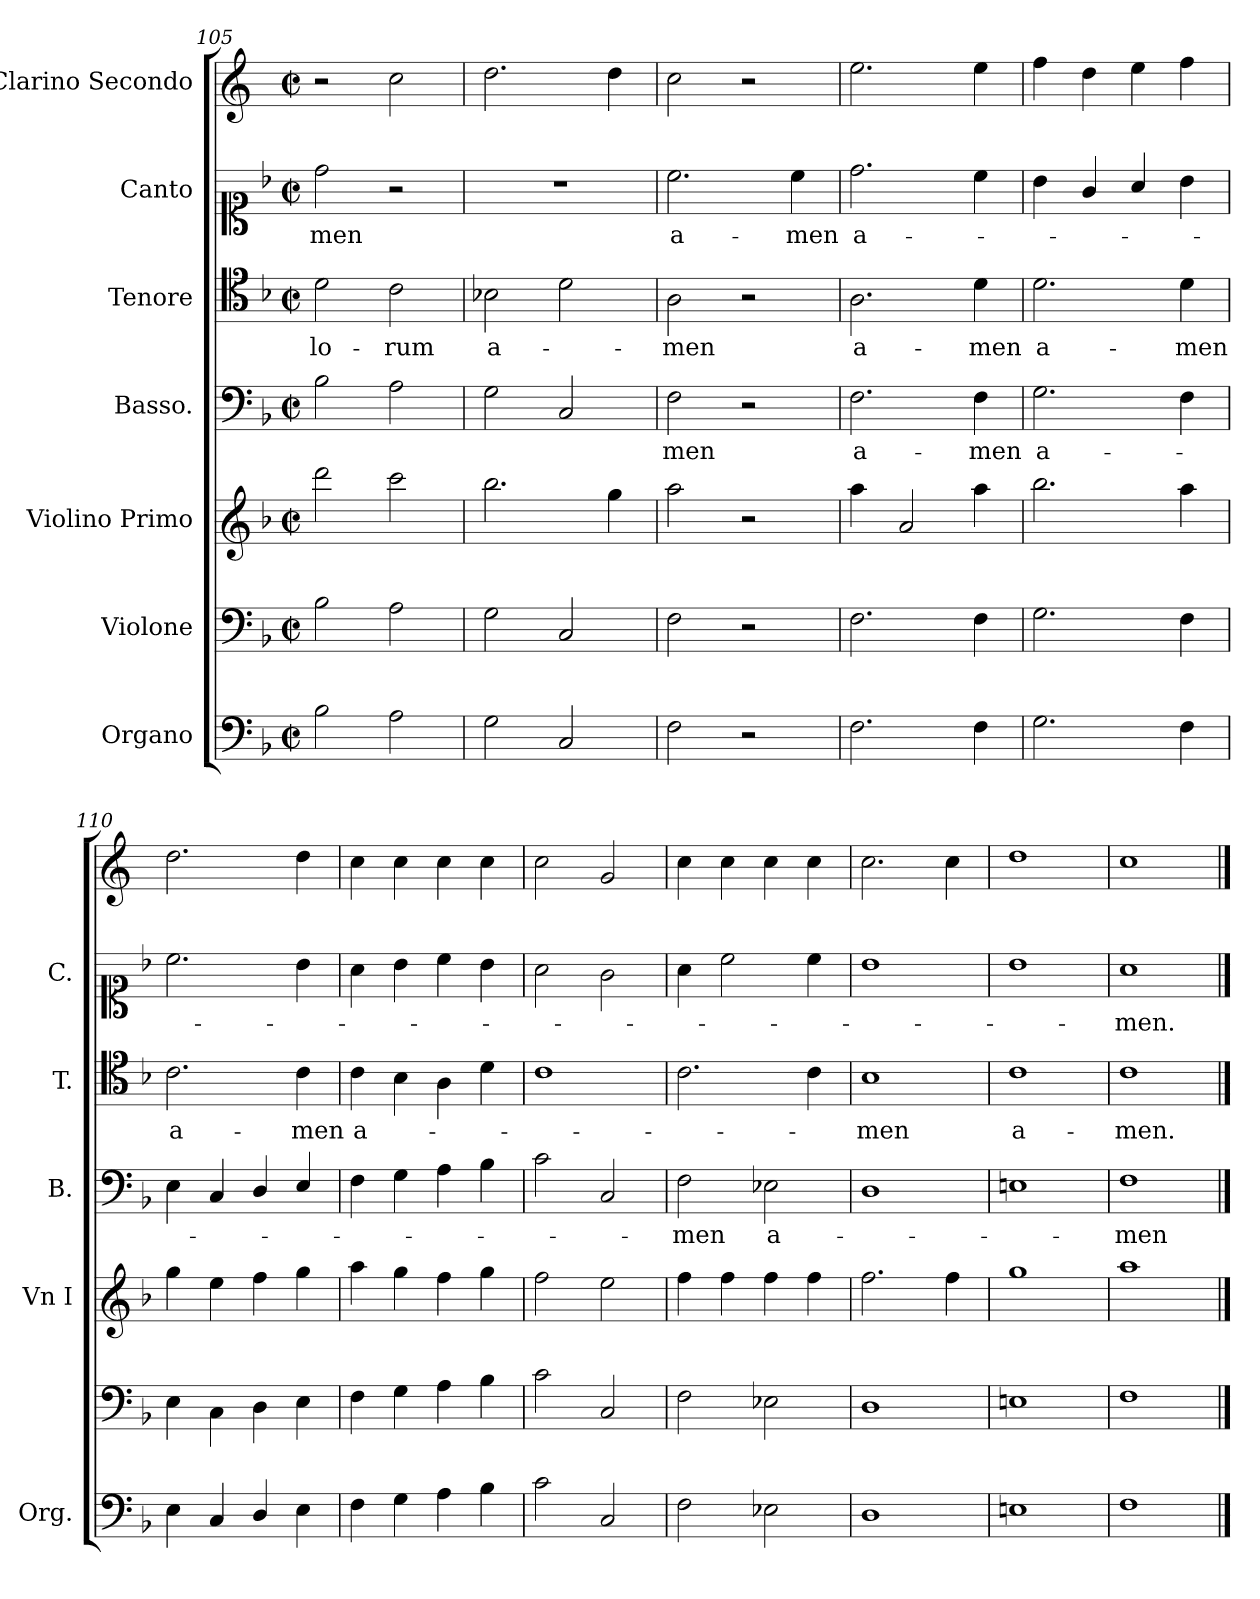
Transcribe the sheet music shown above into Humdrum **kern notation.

**kern	**kern	**kern	**kern	**text	**kern	**text	**kern	**text	**kern
*part7	*part6	*part5	*part4	*part4	*part3	*part3	*part2	*part2	*part1
*staff7	*staff6	*staff5	*staff4	*staff4	*staff3	*staff3	*staff2	*staff2	*staff1
*I"Organo	*I"Violone	*I"Violino Primo	*I"Basso.	*	*I"Tenore	*	*I"Canto	*	*I"Clarino Secondo
*I'Org.	*	*I'Vn I	*I'B.	*	*I'T.	*	*I'C.	*	*
*clefF4	*clefF4	*clefG2	*clefF4	*	*clefC4	*	*clefC1	*	*clefG2
*	*	*	*	*	*	*	*	*	*ITrd4c7
*k[b-]	*k[b-]	*k[b-]	*k[b-]	*	*k[b-]	*	*k[b-]	*	*k[b-]
*F:	*F:	*F:	*F:	*	*F:	*	*F:	*	*F:
*M2/2	*M2/2	*M2/2	*M2/2	*	*M2/2	*	*M2/2	*	*M2/2
*met(c|)	*met(c|)	*met(c|)	*met(c|)	*	*met(c|)	*	*met(c|)	*	*met(c|)
=105	=105	=105	=105	=105	=105	=105	=105	=105	=105
2B-\	2B-\	2ddd\	2B-\	.	2d\	-lo-	2dd\	-men	2r
2A\	2A\	2ccc\	2A\	.	2c\	-rum	2r	.	2f\
=106	=106	=106	=106	=106	=106	=106	=106	=106	=106
2G\	2G\	2.bb-\	2G\	.	2B-X\	a-	1r	.	2.g\
2C/	2C/	.	2C/	.	2d\	.	.	.	.
.	.	4gg\	.	.	.	.	.	.	4g\
=107	=107	=107	=107	=107	=107	=107	=107	=107	=107
2F\	2F\	2aa\	2F\	-men	2A\	-men	2.cc\	a-	2f\
2r	2r	2r	2r	.	2r	.	.	.	2r
.	.	.	.	.	.	.	4cc\	-men	.
=108	=108	=108	=108	=108	=108	=108	=108	=108	=108
!	!	!	!	!	!	!LO:LY:i	!	!	!
2.F\	2.F\	4aa\	2.F\	a-	2.A\	a-	2.dd\	a-	2.a\
.	.	2a/	.	.	.	.	.	.	.
!	!	!	!	!	!	!LO:LY:i	!	!	!
4F\	4F\	4aa\	4F\	-men	4d\	-men	4cc\	.	4a\
=109	=109	=109	=109	=109	=109	=109	=109	=109	=109
!	!	!	!	!	!	!LO:LY:i	!	!	!
2.G\	2.G\	2.bb-\	2.G\	a-	2.d\	a-	4b-\	.	4b-\
.	.	.	.	.	.	.	4g/	.	4g\
.	.	.	.	.	.	.	4a/	.	4a\
!	!	!	!	!	!	!LO:LY:i	!	!	!
4F\	4F\	4aa\	4F\	.	4d\	-men	4b-\	.	4b-\
=110	=110	=110	=110	=110	=110	=110	=110	=110	=110
!	!	!	!	!	!	!LO:LY:i	!	!	!
4E\	4E\	4gg\	4E\	.	2.c\	a-	2.cc\	.	2.g\
4C/	4C\	4ee\	4C/	.	.	.	.	.	.
4D/	4D\	4ff\	4D/	.	.	.	.	.	.
!	!	!	!	!	!	!LO:LY:i	!	!	!
4E\	4E\	4gg\	4E/	.	4c\	-men	4b-\	.	4g\
=111	=111	=111	=111	=111	=111	=111	=111	=111	=111
4F\	4F\	4aa\	4F\	.	4c\	a-	4a\	.	4f\
4G\	4G\	4gg\	4G\	.	4B-\	.	4b-\	.	4f\
4A\	4A\	4ff\	4A\	.	4A\	.	4cc\	.	4f\
4B-\	4B-\	4gg\	4B-\	.	4d\	.	4b-\	.	4f\
=112	=112	=112	=112	=112	=112	=112	=112	=112	=112
2c\	2c\	2ff\	2c\	.	1c	.	2a\	.	2f\
2C/	2C/	2ee\	2C/	.	.	.	2g\	.	2c/
=113	=113	=113	=113	=113	=113	=113	=113	=113	=113
2F\	2F\	4ff\	2F\	-men	2.c\	.	4a\	.	4f\
.	.	4ff\	.	.	.	.	2cc\	.	4f\
2E-X\	2E-X\	4ff\	2E-X\	a-	.	.	.	.	4f\
.	.	4ff\	.	.	4c\	.	4cc\	.	4f\
=114	=114	=114	=114	=114	=114	=114	=114	=114	=114
1D	1D	2.ff\	1D	.	1B-	-men	1b-	.	2.f\
.	.	4ff\	.	.	.	.	.	.	4f\
=115	=115	=115	=115	=115	=115	=115	=115	=115	=115
1En	1En	1gg	1En	.	1c	a-	1b-	.	1g
=116	=116	=116	=116	=116	=116	=116	=116	=116	=116
1F	1F	1aa	1F	-men	1c	-men.	1a	-men.	1f
==	==	==	==	==	==	==	==	==	==
*-	*-	*-	*-	*-	*-	*-	*-	*-	*-
